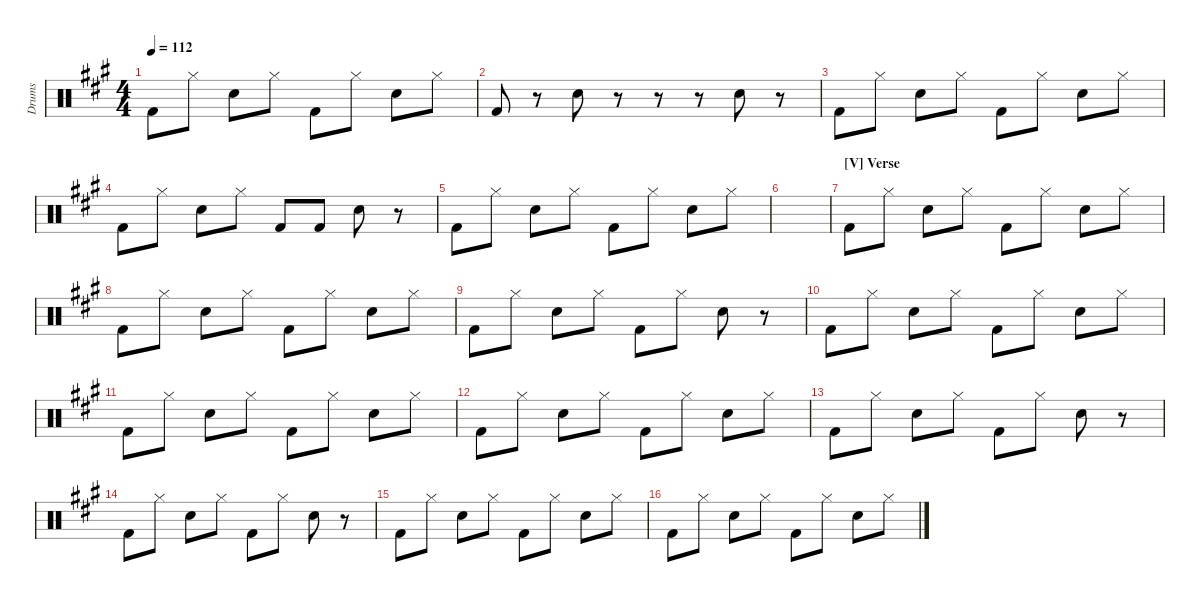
\defaultSystemsLayout 2
\hideDynamics
\bracketExtendMode groupsimilarinstruments
\otherSystemsTrackNameOrientation horizontal
\track ("Drumkit" "Drums") {instrument percussion}
\staff {score}
\articulation defaults
\ts (4 4)
\tempo 112
\clef neutral
\ks f#minor "Kick (hit) 2"{acc forcenatural}.8{dy mf beam Down} "Hi-Hat (closed)"{acc forcenatural}.8{beam Down} "Snare (hit) 2"{acc forcenatural}.8{beam Down} "Hi-Hat (closed)"{acc forcenatural}.8{beam Down} "Kick (hit) 2"{acc forcenatural}.8{beam Down} "Hi-Hat (closed)"{acc forcenatural}.8{beam Down} "Snare (hit) 2"{acc forcenatural}.8{beam Down} "Hi-Hat (closed)"{acc forcenatural}.8{beam Down}
|
"Kick (hit) 2"{acc forcenatural}.8{beam Up} r.8{beam Up} "Snare (hit) 2"{acc forcenatural}.8{beam Down} r.8{beam Down} r.8{beam Down} r.8{beam Down} "Snare (hit) 2"{acc forcenatural}.8{beam Down} r.8{beam Down} |
"Kick (hit) 2"{acc forcenatural}.8{beam Down} "Hi-Hat (closed)"{acc forcenatural}.8{beam Down} "Snare (hit) 2"{acc forcenatural}.8{beam Down} "Hi-Hat (closed)"{acc forcenatural}.8{beam Down} "Kick (hit) 2"{acc forcenatural}.8{beam Down} "Hi-Hat (closed)"{acc forcenatural}.8{beam Down} "Snare (hit) 2"{acc forcenatural}.8{beam Down} "Hi-Hat (closed)"{acc forcenatural}.8{beam Down} |
"Kick (hit) 2"{acc forcenatural}.8{beam Down} "Hi-Hat (closed)"{acc forcenatural}.8{beam Down} "Snare (hit) 2"{acc forcenatural}.8{beam Down} "Hi-Hat (closed)"{acc forcenatural}.8{beam Down} "Kick (hit) 2"{acc forcenatural}.8{beam Up} "Kick (hit) 2"{acc forcenatural}.8{beam Up} "Snare (hit) 2"{acc forcenatural}.8{beam Down} r.8{beam Down} |
"Kick (hit) 2"{acc forcenatural}.8{beam Down} "Hi-Hat (closed)"{acc forcenatural}.8{beam Down} "Snare (hit) 2"{acc forcenatural}.8{beam Down} "Hi-Hat (closed)"{acc forcenatural}.8{beam Down} "Kick (hit) 2"{acc forcenatural}.8{beam Down} "Hi-Hat (closed)"{acc forcenatural}.8{beam Down} "Snare (hit) 2"{acc forcenatural}.8{beam Down} "Hi-Hat (closed)"{acc forcenatural}.8{beam Down} |
|
\section ("V" "Verse")
"Kick (hit) 2"{acc forcenatural}.8{beam Down} "Hi-Hat (closed)"{acc forcenatural}.8{beam Down} "Snare (hit) 2"{acc forcenatural}.8{beam Down} "Hi-Hat (closed)"{acc forcenatural}.8{beam Down} "Kick (hit) 2"{acc forcenatural}.8{beam Down} "Hi-Hat (closed)"{acc forcenatural}.8{beam Down} "Snare (hit) 2"{acc forcenatural}.8{beam Down} "Hi-Hat (closed)"{acc forcenatural}.8{beam Down} |
"Kick (hit) 2"{acc forcenatural}.8{beam Down} "Hi-Hat (closed)"{acc forcenatural}.8{beam Down} "Snare (hit) 2"{acc forcenatural}.8{beam Down} "Hi-Hat (closed)"{acc forcenatural}.8{beam Down} "Kick (hit) 2"{acc forcenatural}.8{beam Down} "Hi-Hat (closed)"{acc forcenatural}.8{beam Down} "Snare (hit) 2"{acc forcenatural}.8{beam Down} "Hi-Hat (closed)"{acc forcenatural}.8{beam Down} |
"Kick (hit) 2"{acc forcenatural}.8{beam Down} "Hi-Hat (closed)"{acc forcenatural}.8{beam Down} "Snare (hit) 2"{acc forcenatural}.8{beam Down} "Hi-Hat (closed)"{acc forcenatural}.8{beam Down} "Kick (hit) 2"{acc forcenatural}.8{beam Down} "Hi-Hat (closed)"{acc forcenatural}.8{beam Down} "Snare (hit) 2"{acc forcenatural}.8{beam Down} r.8{beam Down} |
"Kick (hit) 2"{acc forcenatural}.8{beam Down} "Hi-Hat (closed)"{acc forcenatural}.8{beam Down} "Snare (hit) 2"{acc forcenatural}.8{beam Down} "Hi-Hat (closed)"{acc forcenatural}.8{beam Down} "Kick (hit) 2"{acc forcenatural}.8{beam Down} "Hi-Hat (closed)"{acc forcenatural}.8{beam Down} "Snare (hit) 2"{acc forcenatural}.8{beam Down} "Hi-Hat (closed)"{acc forcenatural}.8{beam Down} |
"Kick (hit) 2"{acc forcenatural}.8{beam Down} "Hi-Hat (closed)"{acc forcenatural}.8{beam Down} "Snare (hit) 2"{acc forcenatural}.8{beam Down} "Hi-Hat (closed)"{acc forcenatural}.8{beam Down} "Kick (hit) 2"{acc forcenatural}.8{beam Down} "Hi-Hat (closed)"{acc forcenatural}.8{beam Down} "Snare (hit) 2"{acc forcenatural}.8{beam Down} "Hi-Hat (closed)"{acc forcenatural}.8{beam Down} |
"Kick (hit) 2"{acc forcenatural}.8{beam Down} "Hi-Hat (closed)"{acc forcenatural}.8{beam Down} "Snare (hit) 2"{acc forcenatural}.8{beam Down} "Hi-Hat (closed)"{acc forcenatural}.8{beam Down} "Kick (hit) 2"{acc forcenatural}.8{beam Down} "Hi-Hat (closed)"{acc forcenatural}.8{beam Down} "Snare (hit) 2"{acc forcenatural}.8{beam Down} "Hi-Hat (closed)"{acc forcenatural}.8{beam Down} |
"Kick (hit) 2"{acc forcenatural}.8{beam Down} "Hi-Hat (closed)"{acc forcenatural}.8{beam Down} "Snare (hit) 2"{acc forcenatural}.8{beam Down} "Hi-Hat (closed)"{acc forcenatural}.8{beam Down} "Kick (hit) 2"{acc forcenatural}.8{beam Down} "Hi-Hat (closed)"{acc forcenatural}.8{beam Down} "Snare (hit) 2"{acc forcenatural}.8{beam Down} r.8{beam Down} |
"Kick (hit) 2"{acc forcenatural}.8{beam Down} "Hi-Hat (closed)"{acc forcenatural}.8{beam Down} "Snare (hit) 2"{acc forcenatural}.8{beam Down} "Hi-Hat (closed)"{acc forcenatural}.8{beam Down} "Kick (hit) 2"{acc forcenatural}.8{beam Down} "Hi-Hat (closed)"{acc forcenatural}.8{beam Down} "Snare (hit) 2"{acc forcenatural}.8{beam Down} r.8{beam Down} |
"Kick (hit) 2"{acc forcenatural}.8{beam Down} "Hi-Hat (closed)"{acc forcenatural}.8{beam Down} "Snare (hit) 2"{acc forcenatural}.8{beam Down} "Hi-Hat (closed)"{acc forcenatural}.8{beam Down} "Kick (hit) 2"{acc forcenatural}.8{beam Down} "Hi-Hat (closed)"{acc forcenatural}.8{beam Down} "Snare (hit) 2"{acc forcenatural}.8{beam Down} "Hi-Hat (closed)"{acc forcenatural}.8{beam Down} |
"Kick (hit) 2"{acc forcenatural}.8{beam Down} "Hi-Hat (closed)"{acc forcenatural}.8{beam Down} "Snare (hit) 2"{acc forcenatural}.8{beam Down} "Hi-Hat (closed)"{acc forcenatural}.8{beam Down} "Kick (hit) 2"{acc forcenatural}.8{beam Down} "Hi-Hat (closed)"{acc forcenatural}.8{beam Down} "Snare (hit) 2"{acc forcenatural}.8{beam Down} "Hi-Hat (closed)"{acc forcenatural}.8{beam Down}
